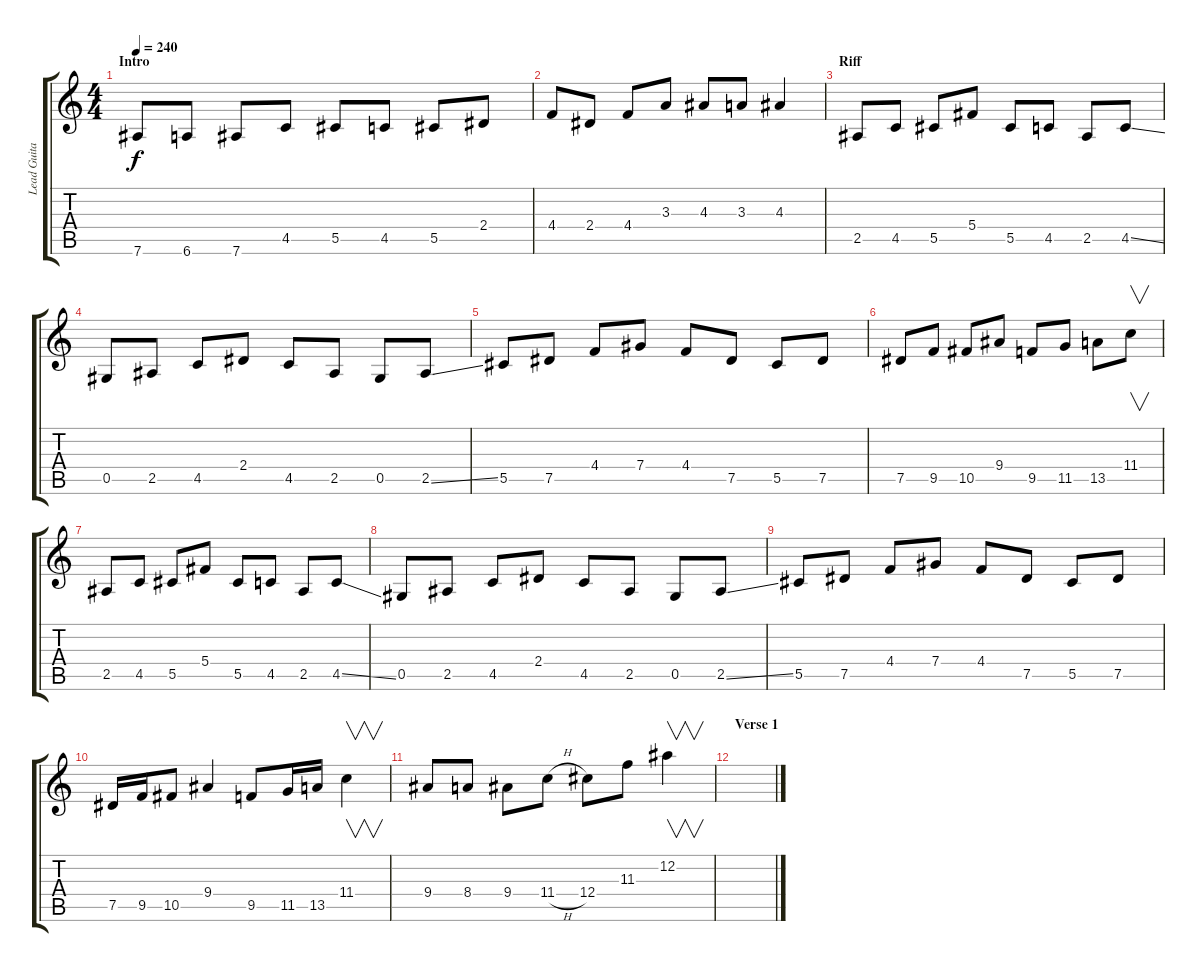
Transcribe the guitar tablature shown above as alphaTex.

\track ("Lead Guitar" "Lead Guita") {instrument overdrivenguitar}
\staff {score tabs}
\tuning (Eb4 Bb3 Gb3 Db3 Ab2 Eb2) {hide}
\ts (4 4)
\section ("" "Intro")
\tempo 240
\clef g2
\ks c
7.6.8{dy f instrument overdrivenguitar} 6.6.8 7.6.8 4.5.8 5.5.8 4.5.8 5.5.8 2.4.8 |
4.4.8 2.4.8 4.4.8 3.3.8 4.3.8 3.3.8 4.3.4 |
\section ("" "Riff")
2.5.8 4.5.8 5.5.8 5.4.8 5.5.8 4.5.8 2.5.8 4.5{ss}.8 |
0.5.8 2.5.8 4.5.8 2.4.8 4.5.8 2.5.8 0.5.8 2.5{ss}.8 |
5.5.8 7.5.8 4.4.8 7.4.8 4.4.8 7.5.8 5.5.8 7.5.8 |
7.5.8 9.5.8 10.5.8 9.4.8 9.5.8 11.5.8 13.5.8 11.4.8{v} |
2.5.8 4.5.8 5.5.8 5.4.8 5.5.8 4.5.8 2.5.8 4.5{ss}.8 |
0.5.8 2.5.8 4.5.8 2.4.8 4.5.8 2.5.8 0.5.8 2.5{ss}.8 |
5.5.8 7.5.8 4.4.8 7.4.8 4.4.8 7.5.8 5.5.8 7.5.8 |
7.5.16 9.5.16 10.5.8 9.4.4 9.5.8 11.5.16 13.5.16 11.4.4{v} |
9.4.8 8.4.8 9.4.8 11.4{h}.8 12.4.8 11.3.8 12.2.4{v} |
\section ("" "Verse 1")
